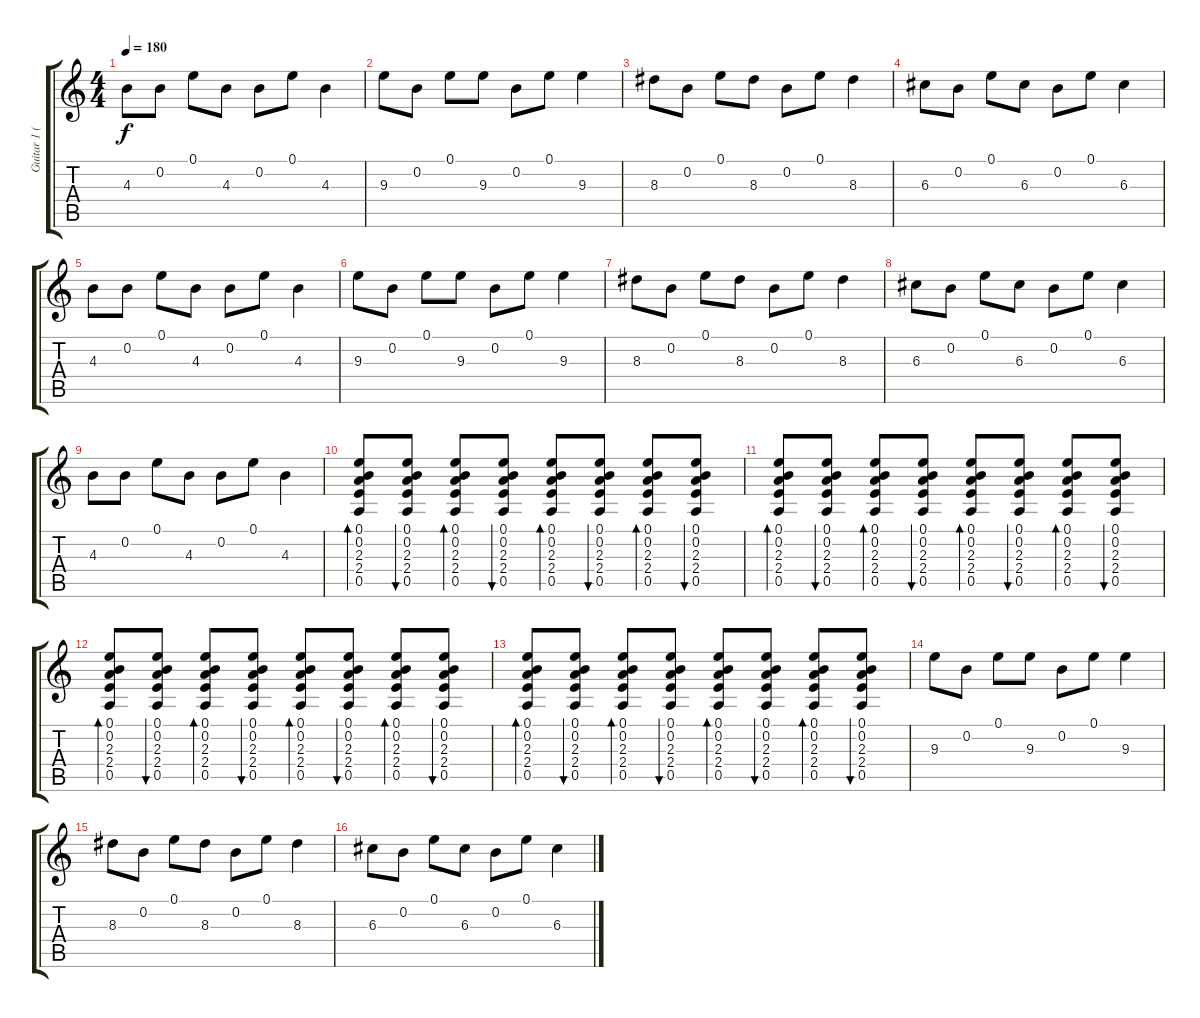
\track ("Guitar 1 (Matt)" "Guitar 1 (") {instrument acousticguitarsteel}
\staff {score tabs}
\tuning (E4 B3 G3 D3 A2 E2) {hide}
\ts (4 4)
\tempo 180
\clef g2
\ks c
4.3.8{dy f} 0.2.8 0.1.8 4.3.8 0.2.8 0.1.8 4.3.4 |
9.3.8 0.2.8 0.1.8 9.3.8 0.2.8 0.1.8 9.3.4 |
8.3.8 0.2.8 0.1.8 8.3.8 0.2.8 0.1.8 8.3.4 |
6.3.8 0.2.8 0.1.8 6.3.8 0.2.8 0.1.8 6.3.4 |
4.3.8 0.2.8 0.1.8 4.3.8 0.2.8 0.1.8 4.3.4 |
9.3.8 0.2.8 0.1.8 9.3.8 0.2.8 0.1.8 9.3.4 |
8.3.8 0.2.8 0.1.8 8.3.8 0.2.8 0.1.8 8.3.4 |
6.3.8 0.2.8 0.1.8 6.3.8 0.2.8 0.1.8 6.3.4 |
4.3.8 0.2.8 0.1.8 4.3.8 0.2.8 0.1.8 4.3.4 |
(0.1 0.2 2.3 2.4 0.5).8{bd 60} (0.1 0.2 2.3 2.4 0.5).8{bu 60} (0.1 0.2 2.3 2.4 0.5).8{bd 60} (0.1 0.2 2.3 2.4 0.5).8{bu 60} (0.1 0.2 2.3 2.4 0.5).8{bd 60} (0.1 0.2 2.3 2.4 0.5).8{bu 60} (0.1 0.2 2.3 2.4 0.5).8{bd 60} (0.1 0.2 2.3 2.4 0.5).8{bu 60} |
(0.1 0.2 2.3 2.4 0.5).8{bd 60} (0.1 0.2 2.3 2.4 0.5).8{bu 60} (0.1 0.2 2.3 2.4 0.5).8{bd 60} (0.1 0.2 2.3 2.4 0.5).8{bu 60} (0.1 0.2 2.3 2.4 0.5).8{bd 60} (0.1 0.2 2.3 2.4 0.5).8{bu 60} (0.1 0.2 2.3 2.4 0.5).8{bd 60} (0.1 0.2 2.3 2.4 0.5).8{bu 60} |
(0.1 0.2 2.3 2.4 0.5).8{bd 60} (0.1 0.2 2.3 2.4 0.5).8{bu 60} (0.1 0.2 2.3 2.4 0.5).8{bd 60} (0.1 0.2 2.3 2.4 0.5).8{bu 60} (0.1 0.2 2.3 2.4 0.5).8{bd 60} (0.1 0.2 2.3 2.4 0.5).8{bu 60} (0.1 0.2 2.3 2.4 0.5).8{bd 60} (0.1 0.2 2.3 2.4 0.5).8{bu 60} |
(0.1 0.2 2.3 2.4 0.5).8{bd 60} (0.1 0.2 2.3 2.4 0.5).8{bu 60} (0.1 0.2 2.3 2.4 0.5).8{bd 60} (0.1 0.2 2.3 2.4 0.5).8{bu 60} (0.1 0.2 2.3 2.4 0.5).8{bd 60} (0.1 0.2 2.3 2.4 0.5).8{bu 60} (0.1 0.2 2.3 2.4 0.5).8{bd 60} (0.1 0.2 2.3 2.4 0.5).8{bu 60} |
9.3.8 0.2.8 0.1.8 9.3.8 0.2.8 0.1.8 9.3.4 |
8.3.8 0.2.8 0.1.8 8.3.8 0.2.8 0.1.8 8.3.4 |
6.3.8 0.2.8 0.1.8 6.3.8 0.2.8 0.1.8 6.3.4
